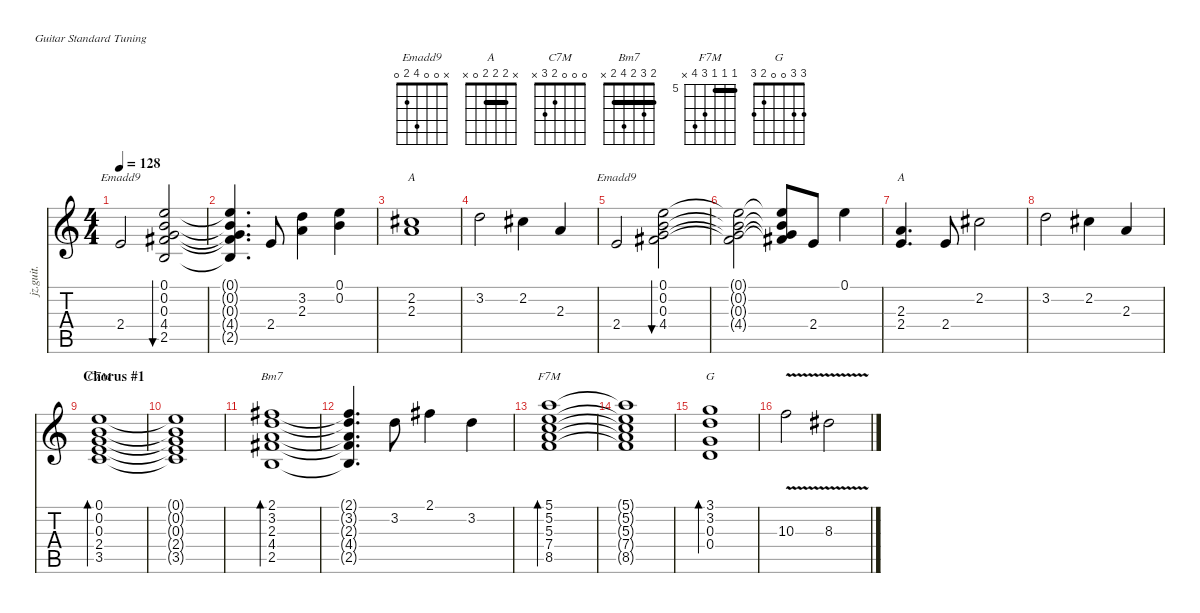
\defaultSystemsLayout 4
\hideDynamics
\bracketExtendMode nobrackets
\otherSystemsTrackNameOrientation horizontal
\track ("Guitar" "jz.guit.") {instrument electricguitarjazz}
\staff {score tabs}
\tuning (E4 B3 G3 D3 A2 E2)
\chord ("Emadd9" x 0 0 4 2 0)
\chord ("A" x 2 2 2 0 x) {barre (2 2)}
\chord ("C7M" 0 0 0 2 3 x)
\chord ("Bm7" 2 3 2 4 2 x) {barre (2 2)}
\chord ("F7M" 5 5 5 7 8 x) {firstfret 5 barre (5 5)}
\chord ("G" 3 3 0 0 2 3)
\ts (4 4)
\tempo 128
\clef g2
\ks c
2.4.2{ch "Emadd9" dy f beam Up} (0.1 0.2 0.3 4.4{acc #} 2.5).2{bu 480 beam Up} |
(0.1{t} 0.2{t} 0.3{t} 4.4{t acc #} 2.5{t}).4{d beam Up} 2.4.8{beam Up} (3.2 2.3).4{beam Down} (0.1 0.2).4{beam Down} |
(2.2{acc #} 2.3).1{ch "A" beam Down} |
3.2.2{beam Down} 2.2{acc #}.4{beam Down} 2.3.4{beam Up} |
2.4.2{ch "Emadd9" beam Up} (0.1 0.2 0.3 4.4{acc #}).2{bu 480 beam Down} |
(0.1{t} 0.2{t} 0.3{t} 4.4{t acc #}).2{beam Down} (0.1{t} 0.2{t} 0.3{t} 4.4{t acc #}).8{beam Up} 2.4.8{beam Up} 0.1.4{beam Down} |
(2.3 2.4).4{d ch "A" beam Up} 2.4.8{beam Up} 2.2{acc #}.2{beam Down} |
3.2.2{beam Down} 2.2{acc #}.4{beam Down} 2.3.4{beam Up} |
\section ("" "Chorus #1")
(0.1 0.2 0.3 2.4 3.5).1{bd 480 ch "C7M" beam Up} |
(0.1{t} 0.2{t} 0.3{t} 2.4{t} 3.5{t}).1{beam Up} |
(2.1{acc #} 3.2 2.3 4.4{acc #} 2.5).1{bd 480 ch "Bm7" beam Up} |
(2.1{t acc #} 3.2{t} 2.3{t} 4.4{t acc #} 2.5{t}).4{d beam Up} 3.2.8{beam Down} 2.1{acc #}.4{beam Down} 3.2.4{beam Down} |
(5.1 5.2 5.3 7.4 8.5).1{bd 480 ch "F7M" beam Down} |
(5.1{t} 5.2{t} 5.3{t} 7.4{t} 8.5{t}).1{beam Down} |
(3.1 3.2 0.3 0.4).1{bd 480 ch "G" beam Down} |
10.3{v}.2{beam Down} 8.3{v acc #}.2{beam Down}
